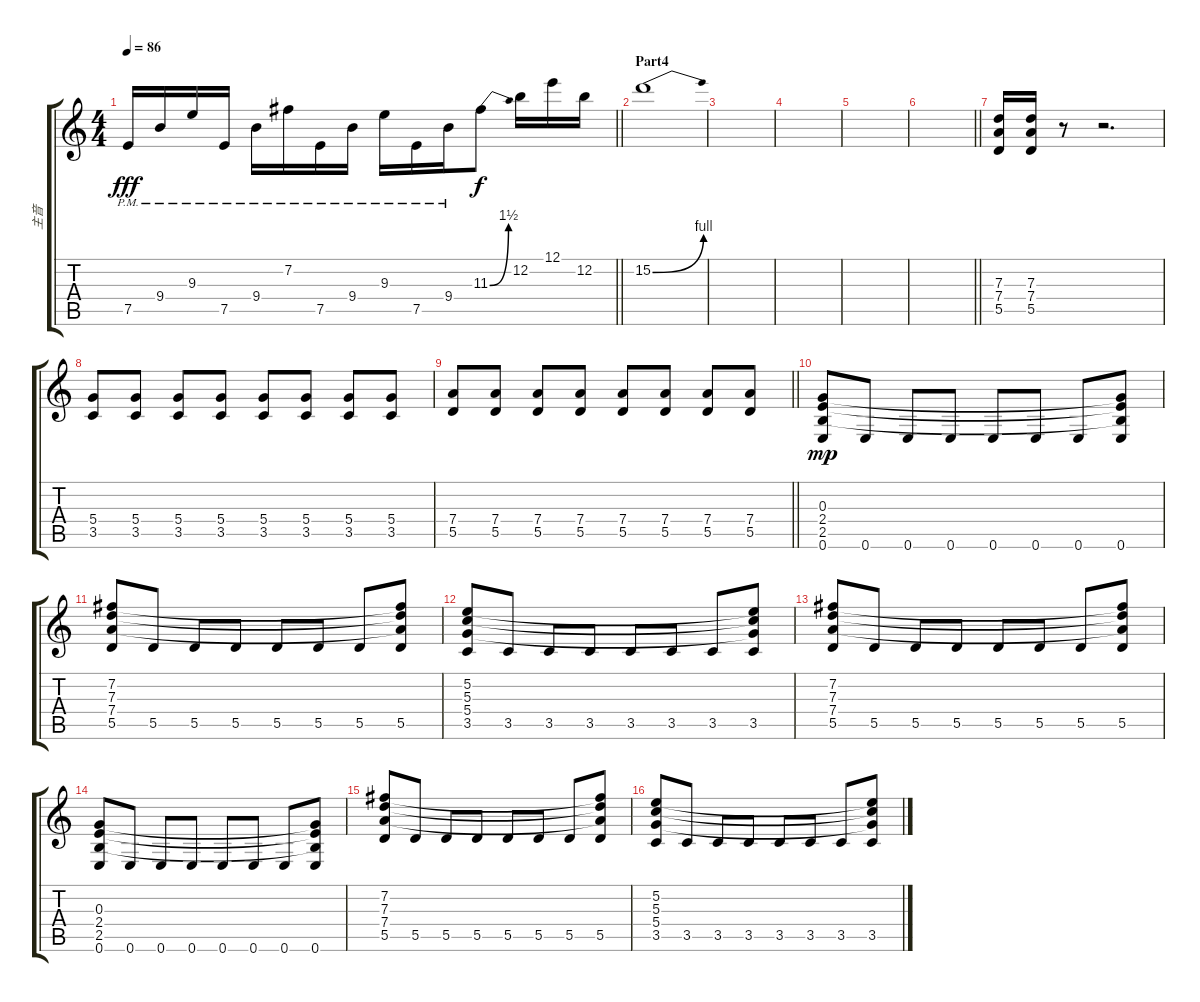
\track ("主音" "主音") {instrument electricguitarclean}
\staff {score tabs}
\tuning (E4 B3 G3 D3 A2 E2) {hide}
\ts (4 4)
\tempo 86
\clef g2
\barLineRight lightlight
\ks c
7.5{pm}.16{dy fff} 9.4{pm}.16 9.3{pm}.16 7.5{pm}.16 9.4{pm}.16 7.2{pm}.16 7.5{pm}.16 9.4{pm}.16 9.3{pm}.16 7.5{pm}.16 9.4{pm}.16 11.3{be (bend 0 0 60 6)}.8{dy f} 12.2.16 12.1.16 12.2.16 |
\section ("" "Part4")
15.2{be (bend 0 0 60 4)}.1 |
|
|
|
\barLineRight lightlight
|
\section ("" "")
(7.3 7.4 5.5).16{instrument overdrivenguitar} (7.3 7.4 5.5).16 r.8 r.2{d} |
(5.4 3.5).8{volume 13} (5.4 3.5).8 (5.4 3.5).8 (5.4 3.5).8 (5.4 3.5).8 (5.4 3.5).8 (5.4 3.5).8 (5.4 3.5).8 |
\barLineRight lightlight
(7.4 5.5).8 (7.4 5.5).8 (7.4 5.5).8 (7.4 5.5).8 (7.4 5.5).8 (7.4 5.5).8 (7.4 5.5).8 (7.4 5.5).8 |
\section ("" "")
(0.3 2.4 2.5 0.6).8{dy mp} 0.6.8 0.6.8 0.6.8 0.6.8 0.6.8 0.6.8 (0.3{t} 2.4{t} 2.5{t} 0.6).8 |
(7.2 7.3 7.4 5.5).8 5.5.8 5.5.8 5.5.8 5.5.8 5.5.8 5.5.8 (7.2{t} 7.3{t} 7.4{t} 5.5).8 |
(5.2 5.3 5.4 3.5).8 3.5.8 3.5.8 3.5.8 3.5.8 3.5.8 3.5.8 (5.2{t} 5.3{t} 5.4{t} 3.5).8 |
(7.2 7.3 7.4 5.5).8 5.5.8 5.5.8 5.5.8 5.5.8 5.5.8 5.5.8 (7.2{t} 7.3{t} 7.4{t} 5.5).8 |
(0.3 2.4 2.5 0.6).8 0.6.8 0.6.8 0.6.8 0.6.8 0.6.8 0.6.8 (0.3{t} 2.4{t} 2.5{t} 0.6).8 |
(7.2 7.3 7.4 5.5).8 5.5.8 5.5.8 5.5.8 5.5.8 5.5.8 5.5.8 (7.2{t} 7.3{t} 7.4{t} 5.5).8 |
(5.2 5.3 5.4 3.5).8 3.5.8 3.5.8 3.5.8 3.5.8 3.5.8 3.5.8 (5.2{t} 5.3{t} 5.4{t} 3.5).8
